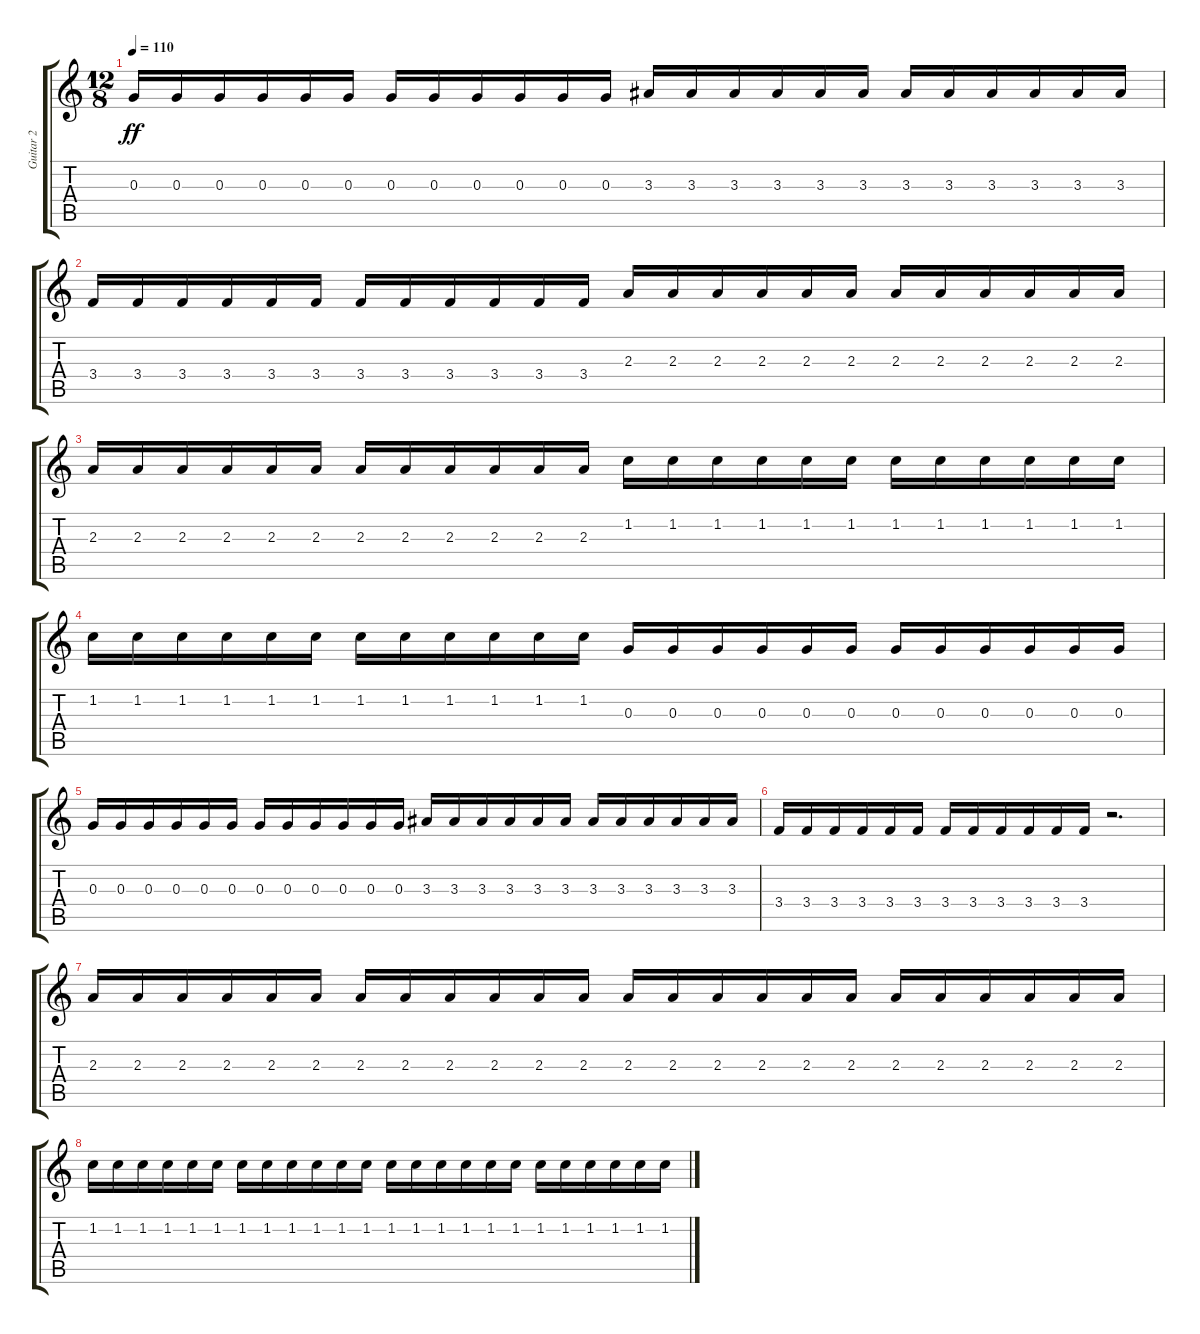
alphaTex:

\track ("Guitar 2" "Guitar 2") {instrument distortionguitar}
\staff {score tabs}
\tuning (E4 B3 G3 D3 A2 E2) {hide}
\ts (12 8)
\tempo 110
\clef g2
\ks c
0.3.16{dy ff} 0.3.16 0.3.16 0.3.16 0.3.16 0.3.16 0.3.16 0.3.16 0.3.16 0.3.16 0.3.16 0.3.16 3.3.16 3.3.16 3.3.16 3.3.16 3.3.16 3.3.16 3.3.16 3.3.16 3.3.16 3.3.16 3.3.16 3.3.16 |
3.4.16 3.4.16 3.4.16 3.4.16 3.4.16 3.4.16 3.4.16 3.4.16 3.4.16 3.4.16 3.4.16 3.4.16 2.3.16 2.3.16 2.3.16 2.3.16 2.3.16 2.3.16 2.3.16 2.3.16 2.3.16 2.3.16 2.3.16 2.3.16 |
2.3.16 2.3.16 2.3.16 2.3.16 2.3.16 2.3.16 2.3.16 2.3.16 2.3.16 2.3.16 2.3.16 2.3.16 1.2.16 1.2.16 1.2.16 1.2.16 1.2.16 1.2.16 1.2.16 1.2.16 1.2.16 1.2.16 1.2.16 1.2.16 |
1.2.16 1.2.16 1.2.16 1.2.16 1.2.16 1.2.16 1.2.16 1.2.16 1.2.16 1.2.16 1.2.16 1.2.16 0.3.16 0.3.16 0.3.16 0.3.16 0.3.16 0.3.16 0.3.16 0.3.16 0.3.16 0.3.16 0.3.16 0.3.16 |
0.3.16 0.3.16 0.3.16 0.3.16 0.3.16 0.3.16 0.3.16 0.3.16 0.3.16 0.3.16 0.3.16 0.3.16 3.3.16 3.3.16 3.3.16 3.3.16 3.3.16 3.3.16 3.3.16 3.3.16 3.3.16 3.3.16 3.3.16 3.3.16 |
3.4.16 3.4.16 3.4.16 3.4.16 3.4.16 3.4.16 3.4.16 3.4.16 3.4.16 3.4.16 3.4.16 3.4.16 r.2{d} |
2.3.16 2.3.16 2.3.16 2.3.16 2.3.16 2.3.16 2.3.16 2.3.16 2.3.16 2.3.16 2.3.16 2.3.16 2.3.16 2.3.16 2.3.16 2.3.16 2.3.16 2.3.16 2.3.16 2.3.16 2.3.16 2.3.16 2.3.16 2.3.16 |
1.2.16 1.2.16 1.2.16 1.2.16 1.2.16 1.2.16 1.2.16 1.2.16 1.2.16 1.2.16 1.2.16 1.2.16 1.2.16 1.2.16 1.2.16 1.2.16 1.2.16 1.2.16 1.2.16 1.2.16 1.2.16 1.2.16 1.2.16 1.2.16
